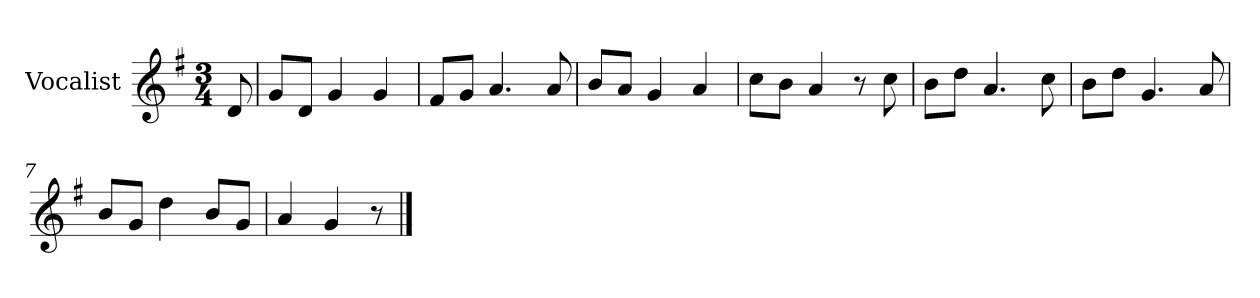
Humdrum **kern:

**kern
*part1
*staff1
*I"Vocalist
*k[f#]
*G:
*M3/4
=
8d
=1
8gL
8dJ
4g
4g
=2
8f#L
8gJ
4.a
8a
=3
8bL
8aJ
4g
4a
=4
8ccL
8bJ
4a
8r
8cc
=5
8bL
8ddJ
4.a
8cc
=6
8bL
8ddJ
4.g
8a
=7
8bL
8gJ
4dd
8bL
8gJ
=8
4a
4g
8r
==
*-
